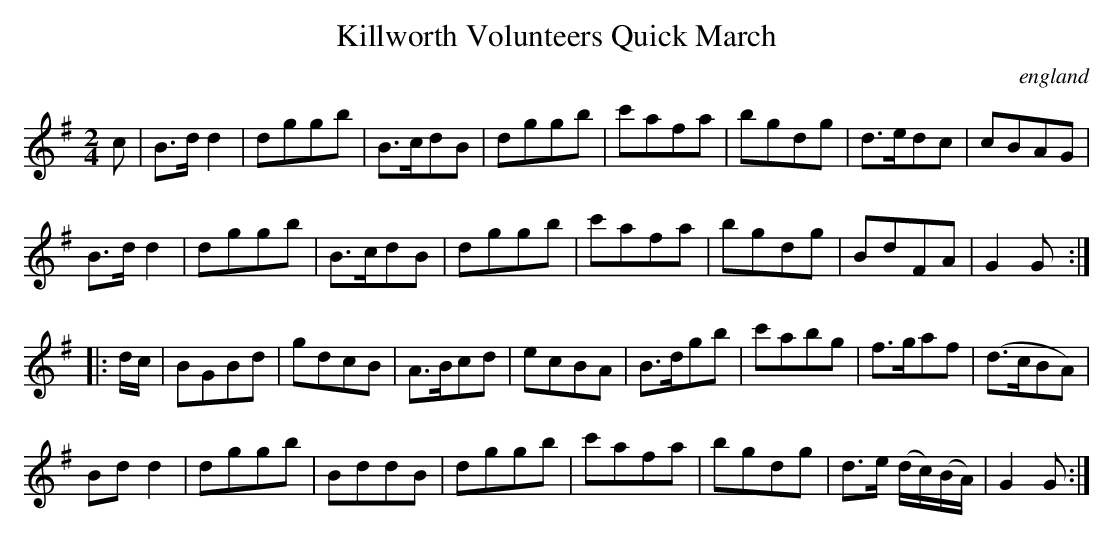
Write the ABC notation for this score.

X:1
T:Killworth Volunteers Quick March
O:england
M:2/4
L:1/8
K:G
c|\
B>d d2| dggb| B>cdB| dggb|\
c'afa| bgdg| d>edc| cBAG|
B>d d2| dggb| B>cdB| dggb|\
c'afa| bgdg| BdFA| G2G::
d/c/|\
BGBd| gdcB| A>Bcd| ecBA|\
B>dgb| c'abg| f>gaf| (d>cBA)|
Bdd2| dggb| BddB| dggb|\
c'afa| bgdg| d>e (d/c/)(B/A/)| G2G:|
